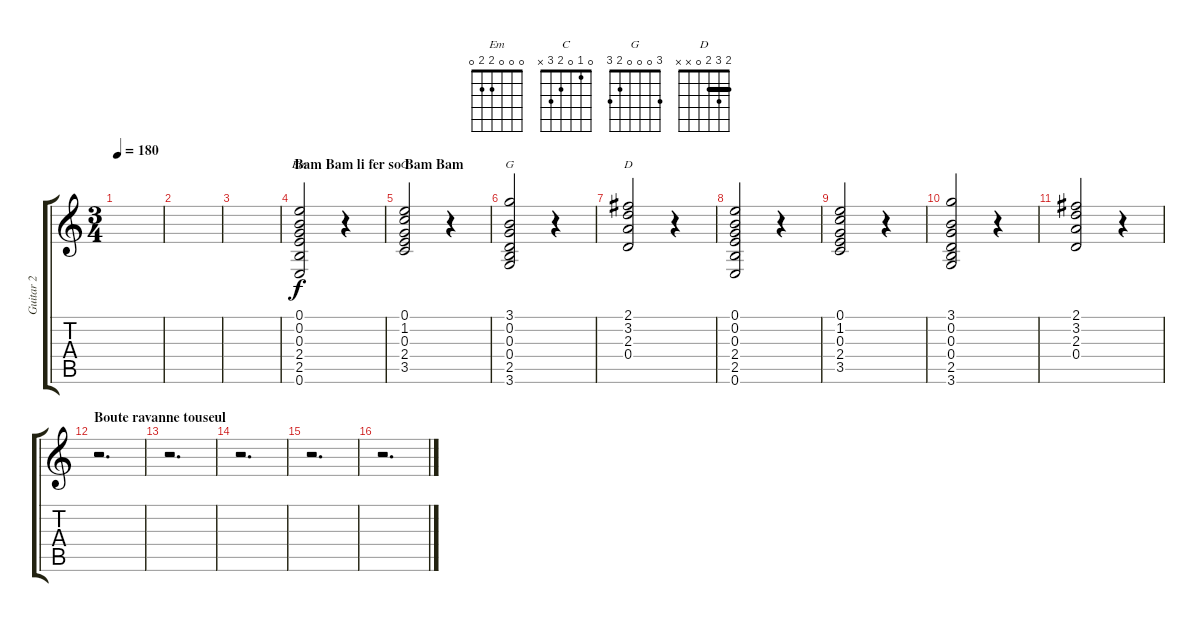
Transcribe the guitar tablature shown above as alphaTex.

\track ("Guitar 2" "Guitar 2") {instrument acousticguitarnylon}
\staff {score tabs}
\tuning (E4 B3 G3 D3 A2 E2) {hide}
\chord ("Em" 0 0 0 2 2 0)
\chord ("C" 0 1 0 2 3 x)
\chord ("G" 3 0 0 0 2 3)
\chord ("D" 2 3 2 0 x x) {barre 2}
\ts (3 4)
\tempo 180
\clef g2
\ks c
|
|
|
\section ("" "Bam Bam li fer so Bam Bam")
(0.1 0.2 0.3 2.4 2.5 0.6).2{ch "Em"} r.4 |
(0.1 1.2 0.3 2.4 3.5).2{ch "C"} r.4 |
(3.1 0.2 0.3 0.4 2.5 3.6).2{ch "G"} r.4 |
(2.1 3.2 2.3 0.4).2{ch "D"} r.4 |
(0.1 0.2 0.3 2.4 2.5 0.6).2 r.4 |
(0.1 1.2 0.3 2.4 3.5).2 r.4 |
(3.1 0.2 0.3 0.4 2.5 3.6).2 r.4 |
(2.1 3.2 2.3 0.4).2 r.4 |
\section ("" "Boute ravanne touseul")
r.2{d} |
r.2{d} |
r.2{d} |
r.2{d} |
r.2{d}
